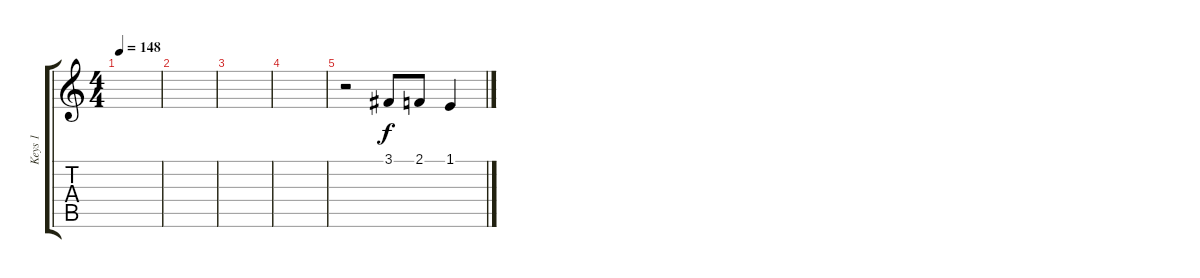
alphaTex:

\track ("Keys 1" "Keys 1") {instrument lead2sawtooth}
\staff {score tabs}
\tuning (Eb4 Bb3 Gb3 Db3 Ab2 Eb2) {hide}
\ts (4 4)
\tempo 148
\clef g2
\ks c
|
|
|
|
r.2 3.1.8 2.1.8 1.1.4
